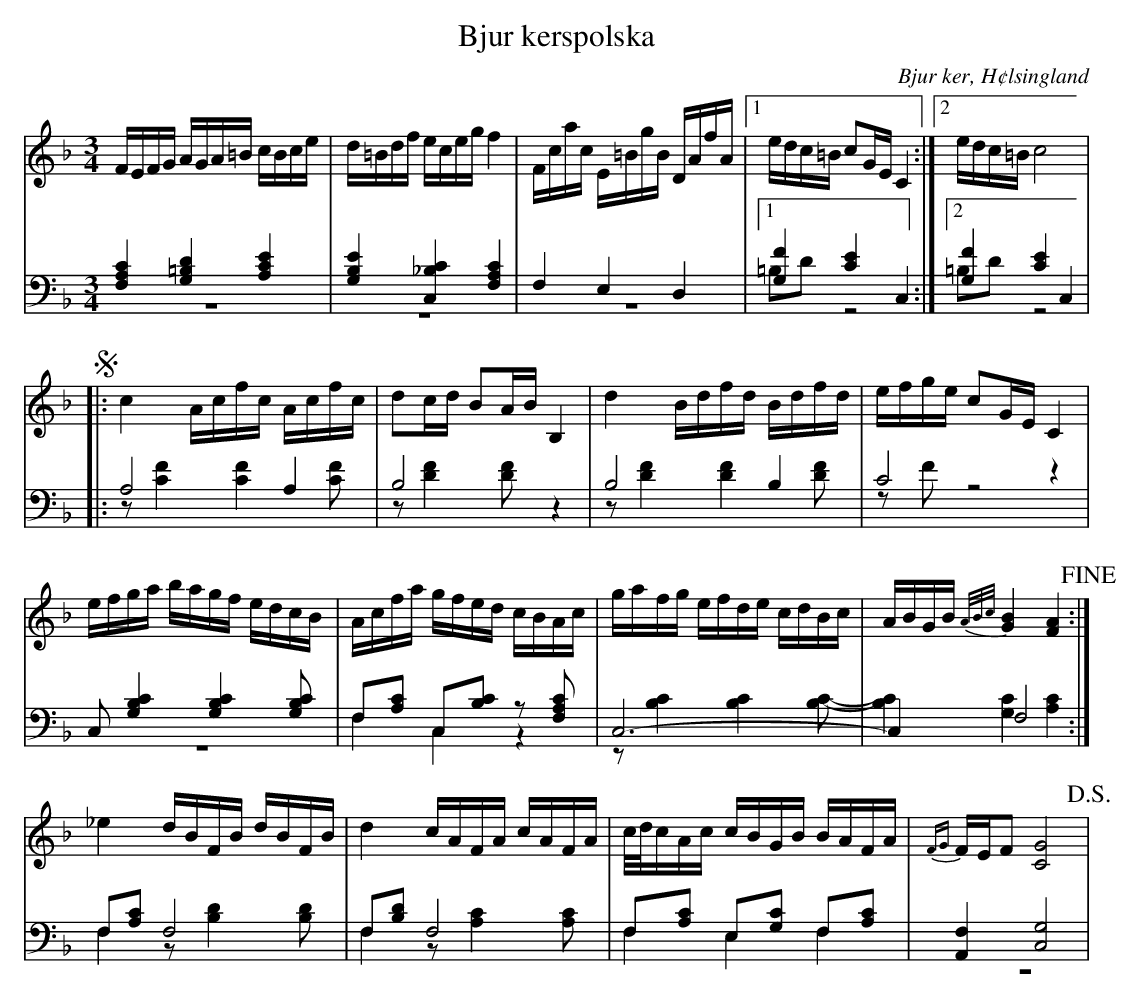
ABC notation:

X:1
T: Bjur kerspolska
O: Bjur ker, H¢lsingland
M: 3/4
L: 1/16
K: F
V:1
V:2
V:3 merge
V:1
FEFG AGA=B cBce|d=Bdf eceg f4|Fcac E=BgB DAfA|1 edc=B c2GE C4:|2 edc=B c8 |
!segno! |:c4 Acfc Acfc|d2cd B2AB B,4|d4 Bdfd Bdfd|efge c2GE C4|
efga bagf edcB|Acfa gfed cBAc|gafg efde cdBc|ABGB {A/B/c/}[G4B4] [F4A4] !fine!:|
_e4 dBFB dBFB|d4 cAFA cAFA|c/d/cAc cBGB BAFA|{FG}FEF2 [C8G8] !D.S.!|
V:2 clef=bass
[F,4A,4C4] [G,4=B,4D4] [A,4C4E4]|[G,4B,4E4] [C,4_B,4C4] [F,4A,4C4]|F,4 E,4 D,4|1 [G,4F4] [C4E4] C,4:|2 [G,4F4] [C4E4] C,4 |
|:A,8 A,4|B,8 z4|B,8  B,4|C8 z4|
C,2 [G,4B,4C4] [G,4B,4C4] [G,2B,2C2]|F,2[A,2C2] C,2[B,2C2] z2 [F,2A,2C2]|C,12-|C,4 F,8:|
F,2[A,2C2] F,8|F,2[B,2D2] F,8|F,2[A,2C2] E,2[G,2C2] F,2[A,2C2]|[A,,4F,4] [C,8G,8] |
V:3 clef=bass
z12|z12|z12|1 =B,2D2 z8:|2 =B,2D2 z8|
|:z2 [C4F4] [C4F4] [C2F2]|z2 [D4F4] [D2F2] z4|z2 [D4F4] [D4F4] [D2F2]|z2 F2 z8|
z12|F,4 C,4 z4|z2 [B,4C4] [B,4C4] [B,2C2]-|[B,4C4] [G,4C4] [A,4C4]:|
F,4 z2 [B,4D4] [B,2D2]|F,4 z2 [A,4C4] [A,2C2]|F,4 E,4 F,4|z12|
